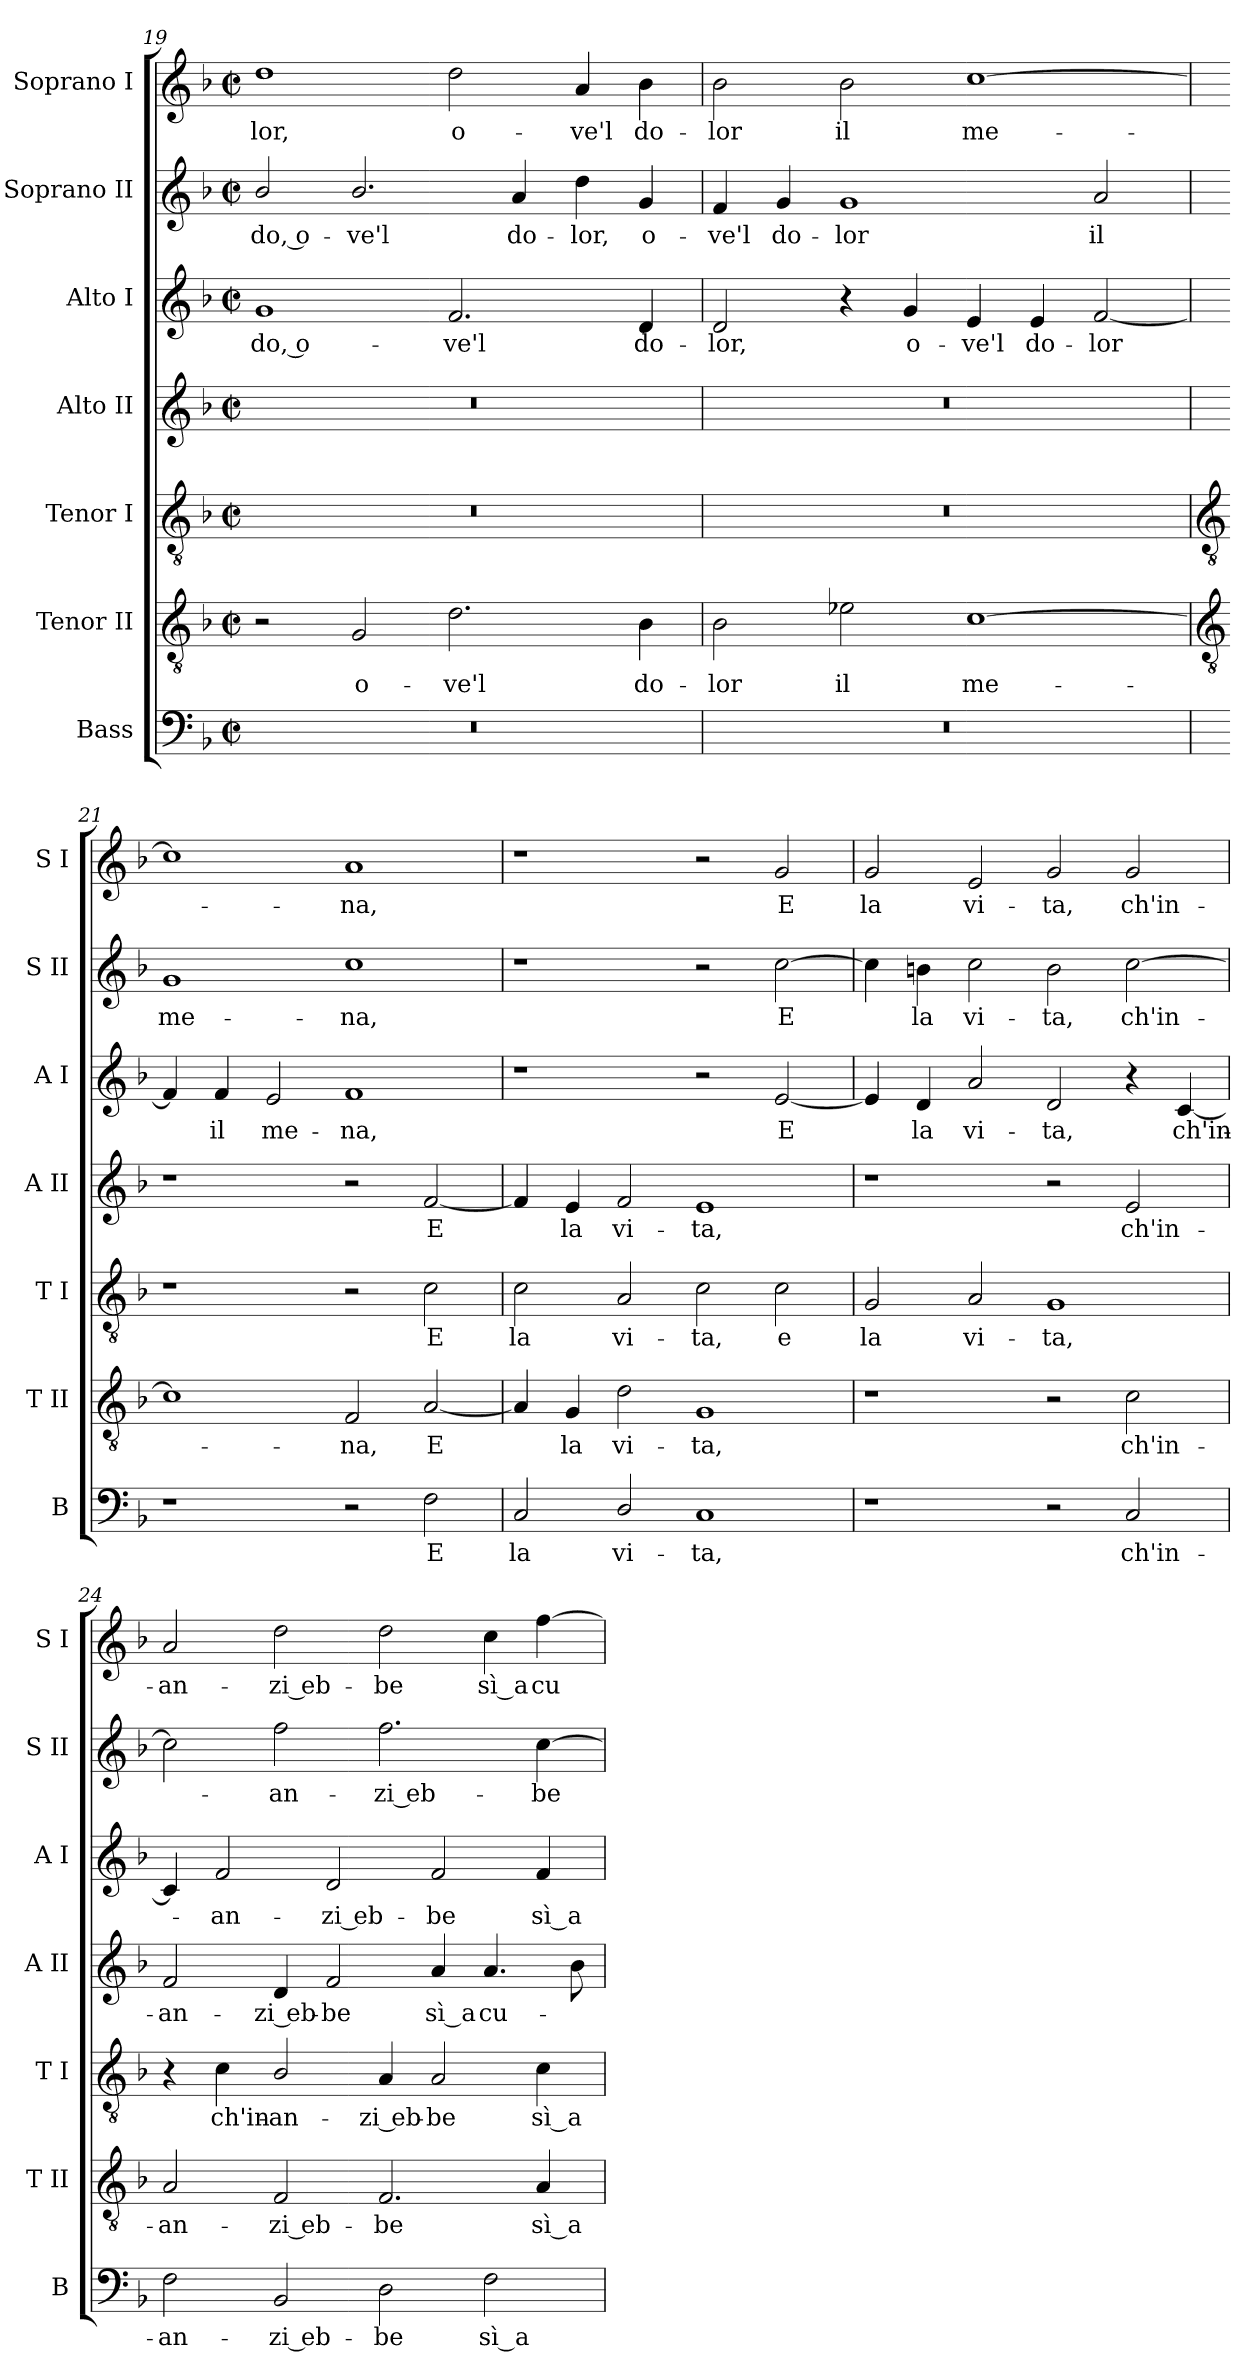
**kern	**text	**kern	**text	**kern	**text	**kern	**text	**kern	**text	**kern	**text	**kern	**text
*part7	*part7	*part6	*part6	*part5	*part5	*part4	*part4	*part3	*part3	*part2	*part2	*part1	*part1
*staff7	*staff7	*staff6	*staff6	*staff5	*staff5	*staff4	*staff4	*staff3	*staff3	*staff2	*staff2	*staff1	*staff1
*I"Bass	*	*I"Tenor II	*	*I"Tenor I	*	*I"Alto II	*	*I"Alto I	*	*I"Soprano II	*	*I"Soprano I	*
*I'B	*	*I'T II	*	*I'T I	*	*I'A II	*	*I'A I	*	*I'S II	*	*I'S I	*
*clefF4	*	*clefGv2	*	*clefGv2	*	*clefG2	*	*clefG2	*	*clefG2	*	*clefG2	*
*k[b-]	*	*k[b-]	*	*k[b-]	*	*k[b-]	*	*k[b-]	*	*k[b-]	*	*k[b-]	*
*F:	*	*F:	*	*F:	*	*F:	*	*F:	*	*F:	*	*F:	*
*M4/2	*	*M4/2	*	*M4/2	*	*M4/2	*	*M4/2	*	*M4/2	*	*M4/2	*
*met(c|)	*	*met(c|)	*	*met(c|)	*	*met(c|)	*	*met(c|)	*	*met(c|)	*	*met(c|)	*
=19	=19	=19	=19	=19	=19	=19	=19	=19	=19	=19	=19	=19	=19
!	!	!	!	!	!	!	!	!	!LO:LY:b	!	!LO:LY:b	!	!LO:LY:b
0r	.	2r	.	0r	.	0r	.	1g	-do, o-	2b-/	-do, o-	1dd	-lor,
!	!	!	!LO:LY:b	!	!	!	!	!	!	!	!LO:LY:b	!	!
.	.	2G	o-	.	.	.	.	.	.	2.b-/	-ve'l	.	.
!	!	!	!LO:LY:b	!	!	!	!	!	!LO:LY:b	!	!	!	!LO:LY:b
.	.	2.d	-ve'l	.	.	.	.	2.f	-ve'l	.	.	2dd	o-
!	!	!	!	!	!	!	!	!	!	!	!LO:LY:b	!	!
.	.	.	.	.	.	.	.	.	.	4a	do-	.	.
!	!	!	!	!	!	!	!	!	!	!	!LO:LY:b	!	!LO:LY:b
.	.	.	.	.	.	.	.	.	.	4dd	-lor,	4a	-ve'l
!	!	!	!LO:LY:b	!	!	!	!	!	!LO:LY:b	!	!LO:LY:b	!	!LO:LY:b
.	.	4B-	do-	.	.	.	.	4d	do-	4g	o-	4b-	do-
=20	=20	=20	=20	=20	=20	=20	=20	=20	=20	=20	=20	=20	=20
!	!	!	!LO:LY:b	!	!	!	!	!	!LO:LY:b	!	!LO:LY:b	!	!LO:LY:b
0r	.	2B-	-lor	0r	.	0r	.	2d	-lor,	4f	-ve'l	2b-	-lor
!	!	!	!	!	!	!	!	!	!	!	!LO:LY:b	!	!
.	.	.	.	.	.	.	.	.	.	4g	do-	.	.
!	!	!	!LO:LY:b	!	!	!	!	!	!	!	!LO:LY:b	!	!LO:LY:b
.	.	2e-X	il	.	.	.	.	4r	.	1g	-lor	2b-	il
!	!	!	!	!	!	!	!	!	!LO:LY:b	!	!	!	!
.	.	.	.	.	.	.	.	4g	o-	.	.	.	.
!	!	!	!LO:LY:b	!	!	!	!	!	!LO:LY:b	!	!	!	!LO:LY:b
.	.	[1c	me-	.	.	.	.	4e	-ve'l	.	.	[1cc	me-
!	!	!	!	!	!	!	!	!	!LO:LY:b	!	!	!	!
.	.	.	.	.	.	.	.	4e	do-	.	.	.	.
!	!	!	!	!	!	!	!	!	!LO:LY:b	!	!LO:LY:b	!	!
.	.	.	.	.	.	.	.	[2f	-lor	2a	il	.	.
!!LO:LB:g=z
=21	=21	=21	=21	=21	=21	=21	=21	=21	=21	=21	=21	=21	=21
*	*	*clefGv2	*	*clefGv2	*	*	*	*	*	*	*	*	*
!	!	!	!	!	!	!	!	!	!	!	!LO:LY:b	!	!
1r	.	1c]	.	1r	.	1r	.	4f]	.	1g	me-	1cc]	.
!	!	!	!	!	!	!	!	!	!LO:LY:b	!	!	!	!
.	.	.	.	.	.	.	.	4f	il	.	.	.	.
!	!	!	!	!	!	!	!	!	!LO:LY:b	!	!	!	!
.	.	.	.	.	.	.	.	2e	me-	.	.	.	.
!	!	!	!LO:LY:b	!	!	!	!	!	!LO:LY:b	!	!LO:LY:b	!	!LO:LY:b
2r	.	2F	na,	2r	.	2r	.	1f	-na,	1cc	-na,	1a	na,
!	!LO:LY:b	!	!LO:LY:b	!	!LO:LY:b	!	!LO:LY:b	!	!	!	!	!	!
2F	E	[2A	E	2c	E	[2f	E	.	.	.	.	.	.
=22	=22	=22	=22	=22	=22	=22	=22	=22	=22	=22	=22	=22	=22
!	!LO:LY:b	!	!	!	!LO:LY:b	!	!	!	!	!	!	!	!
2C	la	4A]	.	2c	la	4f]	.	1r	.	1r	.	1r	.
!	!	!	!LO:LY:b	!	!	!	!LO:LY:b	!	!	!	!	!	!
.	.	4G	la	.	.	4e	la	.	.	.	.	.	.
!	!LO:LY:b	!	!LO:LY:b	!	!LO:LY:b	!	!LO:LY:b	!	!	!	!	!	!
2D/	vi-	2d	vi-	2A	vi-	2f	vi-	.	.	.	.	.	.
!	!LO:LY:b	!	!LO:LY:b	!	!LO:LY:b	!	!LO:LY:b	!	!	!	!	!	!
1C	-ta,	1G	-ta,	2c	-ta,	1e	-ta,	2r	.	2r	.	2r	.
!	!	!	!	!	!LO:LY:b	!	!	!	!LO:LY:b	!	!LO:LY:b	!	!LO:LY:b
.	.	.	.	2c	e	.	.	[2e	E	[2cc	E	2g	E
=23	=23	=23	=23	=23	=23	=23	=23	=23	=23	=23	=23	=23	=23
!	!	!	!	!	!LO:LY:b	!	!	!	!	!	!	!	!LO:LY:b
1r	.	1r	.	2G	la	1r	.	4e]	.	4cc]	.	2g	la
!	!	!	!	!	!	!	!	!	!LO:LY:b	!	!LO:LY:b	!	!
.	.	.	.	.	.	.	.	4d	la	4bn	la	.	.
!	!	!	!	!	!LO:LY:b	!	!	!	!LO:LY:b	!	!LO:LY:b	!	!LO:LY:b
.	.	.	.	2A	vi-	.	.	2a	vi-	2cc	vi-	2e	vi-
!	!	!	!	!	!LO:LY:b	!	!	!	!LO:LY:b	!	!LO:LY:b	!	!LO:LY:b
2r	.	2r	.	1G	-ta,	2r	.	2d	-ta,	2b	-ta,	2g	-ta,
!	!LO:LY:b	!	!LO:LY:b	!	!	!	!LO:LY:b	!	!	!	!LO:LY:b	!	!LO:LY:b
2C	ch'in-	2c	ch'in-	.	.	2e	ch'in-	4r	.	[2cc	ch'in-	2g	ch'in-
!	!	!	!	!	!	!	!	!	!LO:LY:b	!	!	!	!
.	.	.	.	.	.	.	.	[4c	ch'in-	.	.	.	.
=24	=24	=24	=24	=24	=24	=24	=24	=24	=24	=24	=24	=24	=24
!	!LO:LY:b	!	!LO:LY:b	!	!	!	!LO:LY:b	!	!	!	!	!	!LO:LY:b
2F	-an-	2A	-an-	4r	.	2f	-an-	4c]	.	2cc]	.	2a	-an-
!	!	!	!	!	!LO:LY:b	!	!	!	!LO:LY:b	!	!	!	!
.	.	.	.	4c	ch'in-	.	.	2f	an-	.	.	.	.
!	!LO:LY:b	!	!LO:LY:b	!	!LO:LY:b	!	!LO:LY:b	!	!	!	!LO:LY:b	!	!LO:LY:b
2BB-	-zi eb-	2F	-zi eb-	2B-/	-an-	4d	-zi eb-	.	.	2ff	an-	2dd	-zi eb-
!	!	!	!	!	!	!	!LO:LY:b	!	!LO:LY:b	!	!	!	!
.	.	.	.	.	.	2f	-be	2d	-zi eb-	.	.	.	.
!	!LO:LY:b	!	!LO:LY:b	!	!LO:LY:b	!	!	!	!	!	!LO:LY:b	!	!LO:LY:b
2D	-be	2.F	-be	4A	-zi eb-	.	.	.	.	2.ff	-zi eb-	2dd	-be
!	!	!	!	!	!LO:LY:b	!	!LO:LY:b	!	!LO:LY:b	!	!	!	!
.	.	.	.	2A	-be	4a	sì a	2f	-be	.	.	.	.
!	!LO:LY:b	!	!	!	!	!	!LO:LY:b	!	!	!	!	!	!LO:LY:b
2F	sì a	.	.	.	.	4.a	cu-	.	.	.	.	4cc	sì a
!	!	!	!LO:LY:b	!	!LO:LY:b	!	!	!	!LO:LY:b	!	!LO:LY:b	!	!LO:LY:b
.	.	4A	sì a	4c	sì a	.	.	4f	sì a	[4cc	-be	[4ff	cu-
.	.	.	.	.	.	8b-	.	.	.	.	.	.	.
=	=	=	=	=	=	=	=	=	=	=	=	=	=
*-	*-	*-	*-	*-	*-	*-	*-	*-	*-	*-	*-	*-	*-
